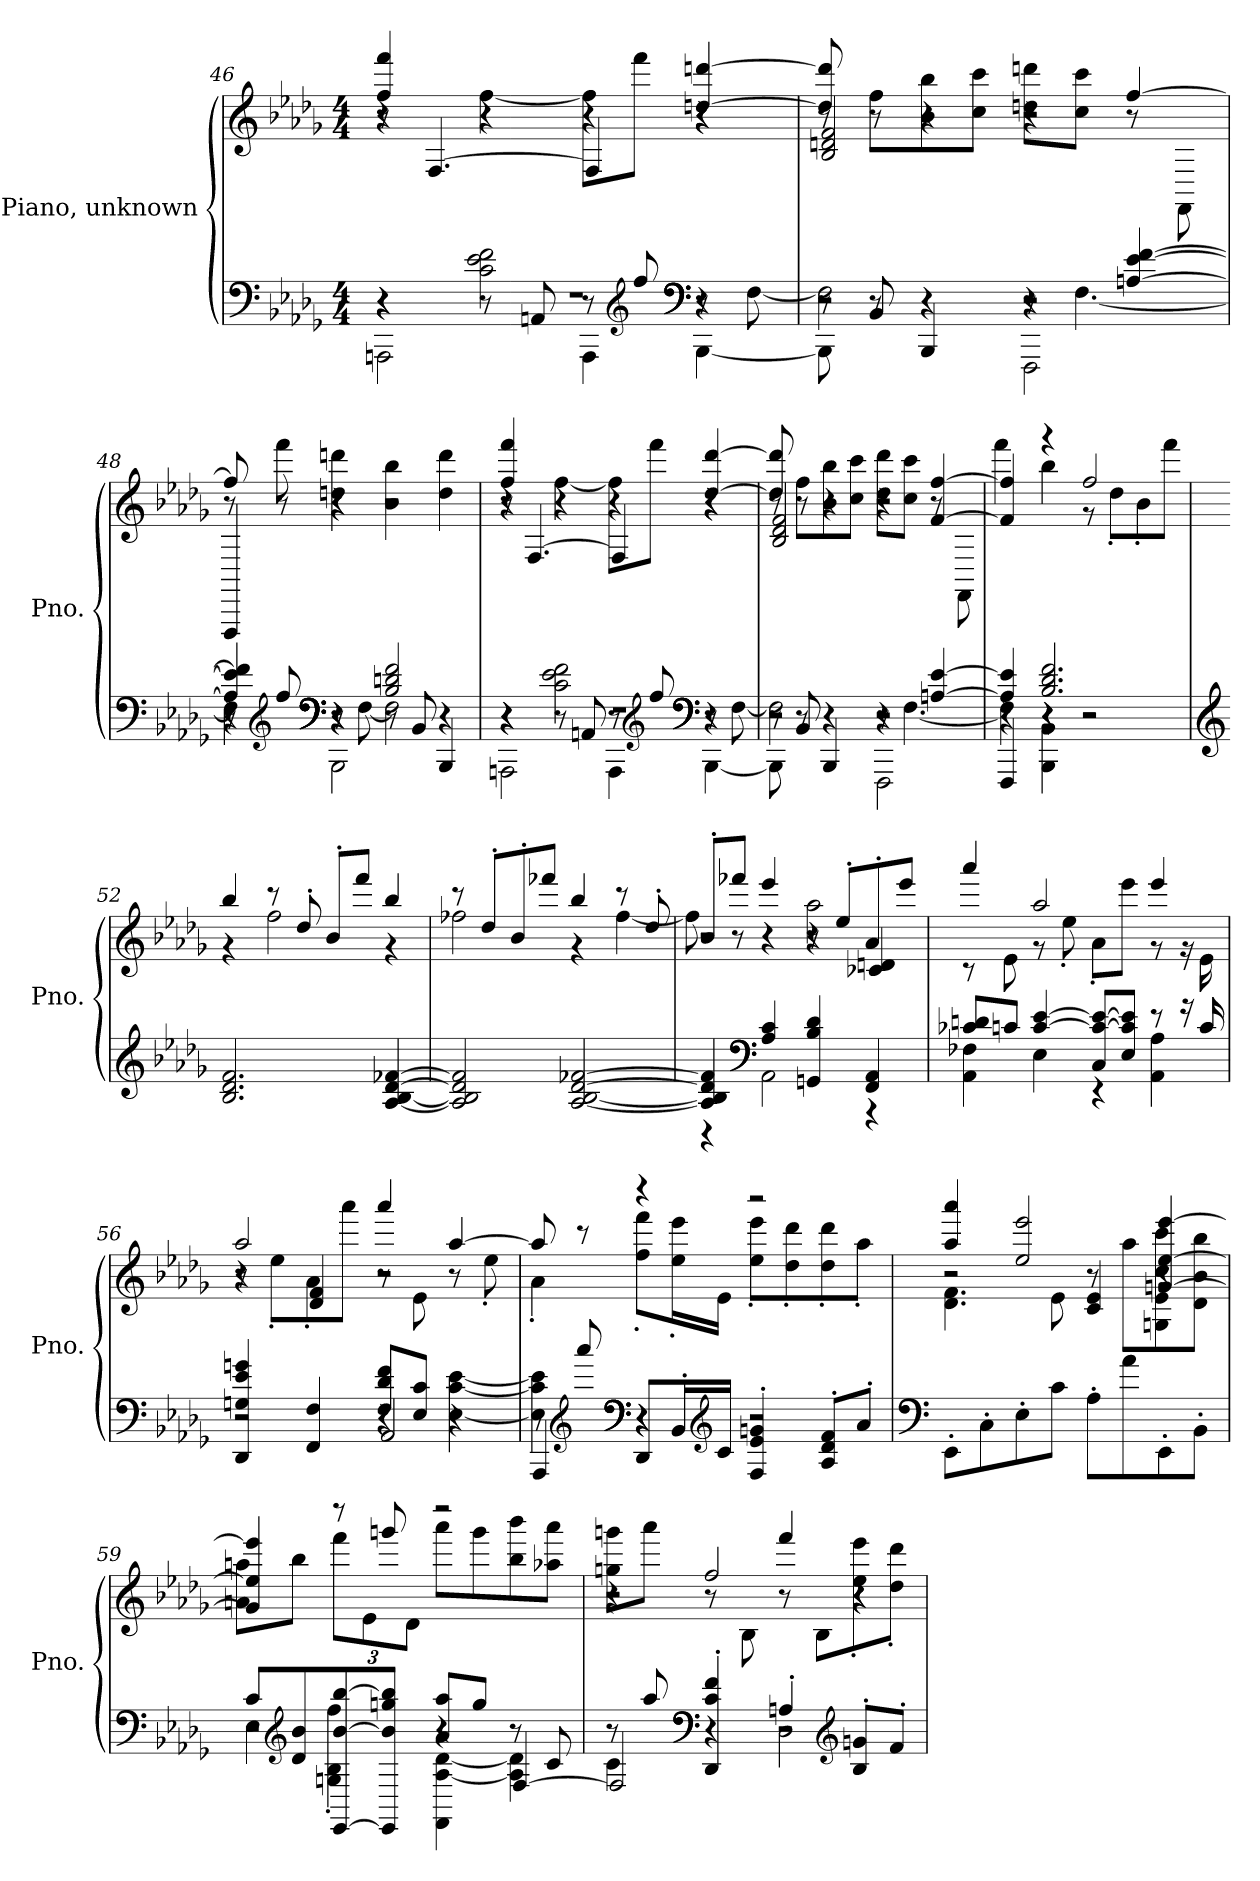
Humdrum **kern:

**kern	**kern
*part1	*part1
*staff2	*staff1
*I"Piano, unknown	*
*I'Pno.	*
!!LO:LB:g=z
*clefF4	*clefG2
*k[b-e-a-d-g-]	*k[b-e-a-d-g-]
*M4/4	*M4/4
=46	=46
*^	*^
*	*^	*	*^
*	*	*^	*	*	*
1r	4r	4r	2AAAn\	4ff/ 4fff/	4r	8r
.	.	.	.	.	.	[4.F/
.	2c\ 2e-\ 2f\	8r	.	4r	[4ff\	.
.	.	8AAn/	.	.	.	.
.	.	8r	4AAA\	4r	8ff\L]	4F/]
*clefG2	*	*	*	*	*	*
.	.	8ff/	.	.	8fff\J	.
*clefF4	*	*	*	*	*	*
.	8r	4r	[4BBB-\	[4ddn/ [4dddn/	4r	4r
.	[8F\	.	.	.	.	.
=47	=47	=47	=47	=47	=47	=47
2r	2F\]	8r	8BBB-\]	8dd/] 8ddd/]	8r	2B-/ 2dn/ 2f/
.	.	8BB-/	8r	8r	8ff\L	.
.	.	4BBB-/	4r	4r	8b-\ 8bb-\	.
.	.	.	.	.	8cc\ 8ccc\J	.
4r	8r	2r	2FFF\	4r	8ddn\ 8dddn\L	2r
.	[4.F\	.	.	.	8cc\ 8ccc\J	.
[4An/ [4e-/ [4f/	.	.	.	[4ff/	8r	.
.	.	.	.	.	8FF\	.
=48	=48	=48	=48	=48	=48	=48
4A/] 4e-/] 4f/]	4F\]	8r	4r	8ff/]	8r	4FFF/
*clefG2	*	*	*	*	*	*
.	.	8ff/	.	8r	8fff\	.
*clefF4	*	*	*	*	*	*
4r	8r	4r	2BBB-\	4r	4ddn\ 4dddn\	4r
.	[8F\	.	.	.	.	.
2B-/ 2dn/ 2f/	2F\]	8r	.	2r	4b-\ 4bb-\	2r
.	.	8BB-/	.	.	.	.
.	.	4BBB-/	4r	.	4dd\ 4ddd\	.
!!LO:LB:g=z	!!	!!
=49	=49	=49	=49	=49	=49	=49
1r	4r	4r	2AAAn\	4ff/ 4fff/	4r	8r
.	.	.	.	.	.	[4.F/
.	2c\ 2e-\ 2f\	8r	.	4r	[4ff\	.
.	.	8AAn/	.	.	.	.
.	.	8r	4AAA\	4r	8ff\L]	4F/]
*clefG2	*	*	*	*	*	*
.	.	8ff/	.	.	8fff\J	.
*clefF4	*	*	*	*	*	*
.	8r	4r	[4BBB-\	[4dd-/ [4ddd-/	4r	4r
.	[8F\	.	.	.	.	.
=50	=50	=50	=50	=50	=50	=50
2r	2F\]	8r	8BBB-\]	8dd-/] 8ddd-/]	8r	2B-/ 2d-/ 2f/
.	.	8BB-/	8r	8r	8ff\L	.
.	.	4BBB-/	4r	4r	8b-\ 8bb-\	.
.	.	.	.	.	8cc\ 8ccc\J	.
4r	8r	2r	2FFF\	4r	8dd-\ 8ddd-\L	2r
.	[4.F\	.	.	.	8cc\ 8ccc\J	.
[4An/ [4e-/	.	.	.	[4f/ [4ff/	8r	.
.	.	.	.	.	8FF\	.
*	*	*	*	*	*v	*v
=51	=51	=51	=51	=51	=51
4A/] 4e-/]	4F\]	4FFF/	4r	4f/] 4ff/]	4fff\
4r	4r	2.B-/ 2.d-/ 2.f/	4BBB-\ 4BB-\	4r	4bb-\
2r	2r	.	2r	2ff/	8r
.	.	.	.	.	8dd-'\L
.	.	.	.	.	8b-'\
.	.	.	.	.	8fff\J
*v	*v	*v	*v	*	*
!!LO:PB:g=z	!!
=52	=52	=52
*clefG2	*	*
2.B-/ 2.d-/ 2.f/	4bb-/	4r
.	8r	2ff\
.	8dd-'/	.
.	8b-'/L	.
.	8fff/J	.
[4A-/ [4B-/ [4d-/ [4f-X/	4bb-/	4r
=53	=53	=53
2A-/] 2B-/] 2d-/] 2f-/]	8r	2ff-X\
.	8dd-'/L	.
.	8b-'/	.
.	8fff-X/J	.
[2A-/ [2B-/ [2d-/ [2f-X/	4bb-/	4r
.	8r	[4ff-\
.	8dd-'/	.
=54	=54	=54
*^	*	*^
4A-/] 4B-/] 4d-/] 4f-/]	4r	8b-'/L	8ff-\]	2r
.	.	8fff-X/J	8r	.
*clefF4	*	*	*	*
4A-/ 4c/	2AA-\	4eee-/	4r	.
4GGn/ 4B-/ 4d-/	.	8r	2aa-\	4r
.	.	8ee-'/L	.	.
4FF/ 4AA-/	4r	8a-'/	.	4c-X/ 4dn/
.	.	8eee-/J	.	.
*	*	*	*v	*v
!!LO:LB:g=z
=55	=55	=55	=55
8c-X/ 8dn/L	4AA-\ 4F-X\	4aaa-/	8r
8cn/J	.	.	8e-\
[4c/ [4e-/	4E-\	2aa-/	8r
.	.	.	8ee-'\
8C/ 8c/_ 8e-/_L	4r	.	8a-'\L
8E-/ 8c/] 8e-/]J	.	.	8eee-\J
8r	4AA-\ 4A-\	4eee-/	8r
16r	.	.	16r
16c/	.	.	16e-\
=56	=56	=56	=56
*	*^	*	*^
4DD-/ 4Gn/ 4e-/ 4gn/	2r	2r	2aa-/	8r	4r
.	.	.	.	8ee-'\L	.
4FF/ 4F/	.	.	.	8a-'\	4d-/ 4f/
.	.	.	.	8aaa-\J	.
8F/ 8d-/ 8f/L	4r	2AA-/	4aaa-/	8r	2r
8E-/ 8c/J	.	.	.	8e-\	.
4r	[4E-\ [4c\ [4e-\	.	[4aa-/	8r	.
.	.	.	.	8ee-'\	.
*	*	*	*	*v	*v
=57	=57	=57	=57	=57
8r	4E-\] 4c\] 4e-\]	4AAA-/	8aa-/]	4a-'\
*clefG2	*	*	*	*
8aaa-/	.	.	8r	.
*clefF4	*	*	*	*
8DD-/L	4r	4r	4r	8ff\' 8fff\'L
16BB-'/L	.	.	.	16ee-\' 16eee-\'L
*clefG2	*	*	*	*
16c/JJ	.	.	.	16e-\JJ
4F/' 4e-/' 4gn/'	2r	2r	2r	8ee-\' 8eee-\'L
.	.	.	.	8dd-\' 8ddd-\'
8A-/' 8d-/' 8f/'L	.	.	.	8dd-\' 8ddd-\'
8a-'/J	.	.	.	8aa-'\J
*v	*v	*v	*	*
*	*v	*v
!!LO:LB:g=z
=58	=58
*clefF4	*
*	*^
*	*	*^
8EE-'\L	4aa-/ 4aaa-/	4.d-\ 4.f\	2r
8C'\	.	.	.
8E-'\	2ee-/ 2eee-/	.	.
8c\J	.	8e-\	.
8A-'\L	.	8r	4c/ 4e-/
8a-\	.	8aa-\L	.
8EE-'\	[4gn/ [4ee-/ [4eee-/	8Gn\ 8e-\ 8cc\ 8ccc\	4r
8BB-'\J	.	8d-\ 8b-\ 8bb-\J	.
*	*	*v	*v
=59	=59	=59
*^	*	*
*	*^	*	*
8c/L	4E-\	2r	4g/] 4ee-/] 4eee-/]	8an\ 8aan\L
*clefG2	*	*	*	*
8d-/ 8b-/	.	.	.	8bb-\J
*	*	*	*	*Xbrackettup
[8EE-/ [8b-/ [8bb-/	4Gn\' 4B-\' 4ff\'	.	8r	12fff\L
.	.	.	.	12e-\
8EE-/] 8b-/] 8ggn/ 8bb-/]J	.	.	8gggn/	.
.	.	.	.	12d-\J
8a-/ 8aa-/L	4FF\ [4A-\ [4d-\	4r	2r	8aaa-\L
8gg/J	.	.	.	8ggg\
8r	4A-\] 4d-\]	[4F/	.	8bb-\ 8bbb-\
8c/	.	.	.	8aa-X\ 8aaa-\J
=60	=60	=60	=60	=60
*	*	*	*	*^
8r	4c\	2F/]	2r	8ggn\ 8gggn\L	4r
8aa-/	.	.	.	8aaa-\J	.
*clefF4	*	*	*	*	*
4DD-/' 4c/' 4f/'	4r	.	.	8r	2ff/
.	.	.	.	8B-\	.
4An'/	2D-\	2r	4fff/	8r	.
.	.	.	.	8B-\L	.
*clefG2	*	*	*	*	*
8B-/' 8gn/'L	.	.	4r	8ee-\' 8eee-\'	4r
8f'/J	.	.	.	8dd-\' 8ddd-\'J	.
*v	*v	*v	*	*	*
*	*v	*v	*v
=	=
*-	*-
